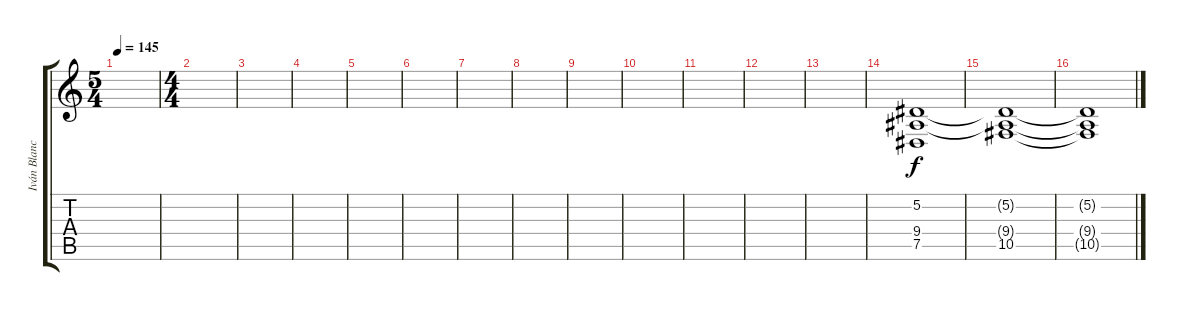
\track ("Iván Blanco" "Iván Blanc") {instrument choiraahs}
\staff {score tabs}
\tuning (Eb4 Bb3 Gb3 Db3 Ab2 Eb2) {hide}
\ts (5 4)
\tempo 145
\clef g2
\ks c
|
\ts (4 4)
|
|
|
|
|
|
|
|
|
|
|
|
(5.2 9.4 7.5).1{volume 8} |
(5.2{t} 9.4{t} 10.5).1 |
(5.2{t} 9.4{t} 10.5{t}).1
